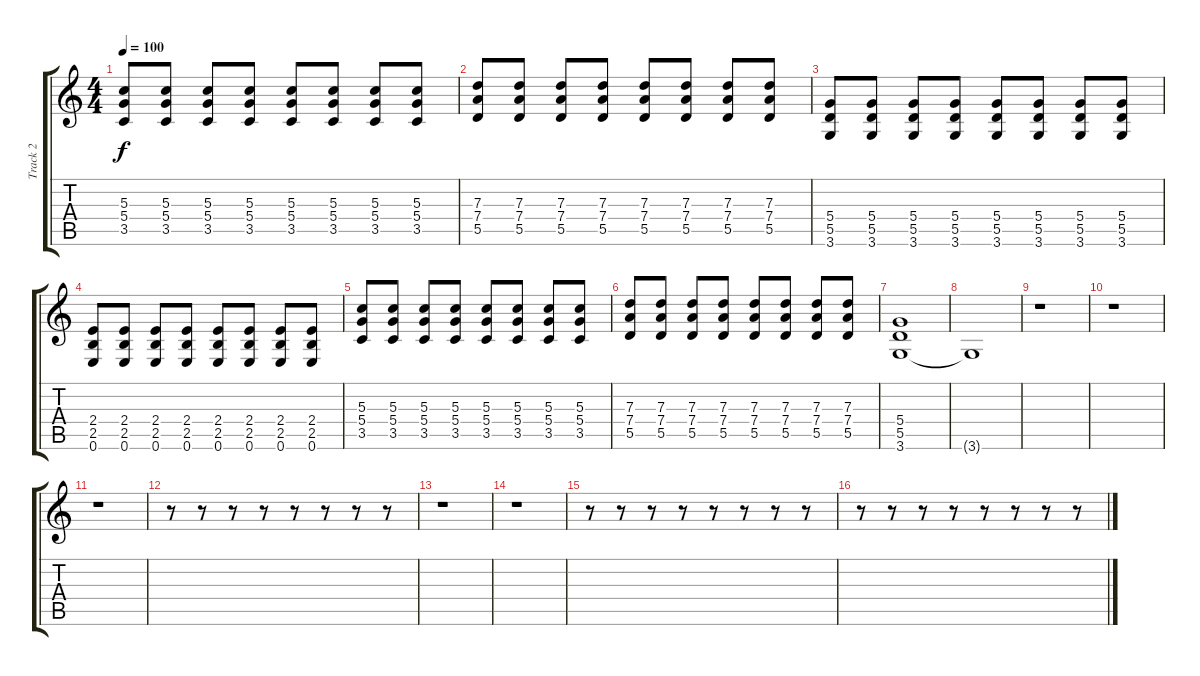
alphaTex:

\track ("Track 2" "Track 2") {instrument distortionguitar}
\staff {score tabs}
\tuning (E4 B3 G3 D3 A2 E2) {hide}
\ts (4 4)
\tempo 100
\clef g2
\ks c
(5.3 5.4 3.5).8{dy f} (5.3 5.4 3.5).8 (5.3 5.4 3.5).8 (5.3 5.4 3.5).8 (5.3 5.4 3.5).8 (5.3 5.4 3.5).8 (5.3 5.4 3.5).8 (5.3 5.4 3.5).8 |
(7.3 7.4 5.5).8 (7.3 7.4 5.5).8 (7.3 7.4 5.5).8 (7.3 7.4 5.5).8 (7.3 7.4 5.5).8 (7.3 7.4 5.5).8 (7.3 7.4 5.5).8 (7.3 7.4 5.5).8 |
(5.4 5.5 3.6).8 (5.4 5.5 3.6).8 (5.4 5.5 3.6).8 (5.4 5.5 3.6).8 (5.4 5.5 3.6).8 (5.4 5.5 3.6).8 (5.4 5.5 3.6).8 (5.4 5.5 3.6).8 |
(2.4 2.5 0.6).8 (2.4 2.5 0.6).8 (2.4 2.5 0.6).8 (2.4 2.5 0.6).8 (2.4 2.5 0.6).8 (2.4 2.5 0.6).8 (2.4 2.5 0.6).8 (2.4 2.5 0.6).8 |
(5.3 5.4 3.5).8 (5.3 5.4 3.5).8 (5.3 5.4 3.5).8 (5.3 5.4 3.5).8 (5.3 5.4 3.5).8 (5.3 5.4 3.5).8 (5.3 5.4 3.5).8 (5.3 5.4 3.5).8 |
(7.3 7.4 5.5).8 (7.3 7.4 5.5).8 (7.3 7.4 5.5).8 (7.3 7.4 5.5).8 (7.3 7.4 5.5).8 (7.3 7.4 5.5).8 (7.3 7.4 5.5).8 (7.3 7.4 5.5).8 |
(5.4 5.5 3.6).1 |
3.6{t}.1 |
r.1 |
r.1 |
r.1 |
r.8 r.8 r.8 r.8 r.8 r.8 r.8 r.8 |
r.1 |
r.1 |
r.8 r.8 r.8 r.8 r.8 r.8 r.8 r.8 |
r.8 r.8 r.8 r.8 r.8 r.8 r.8 r.8
